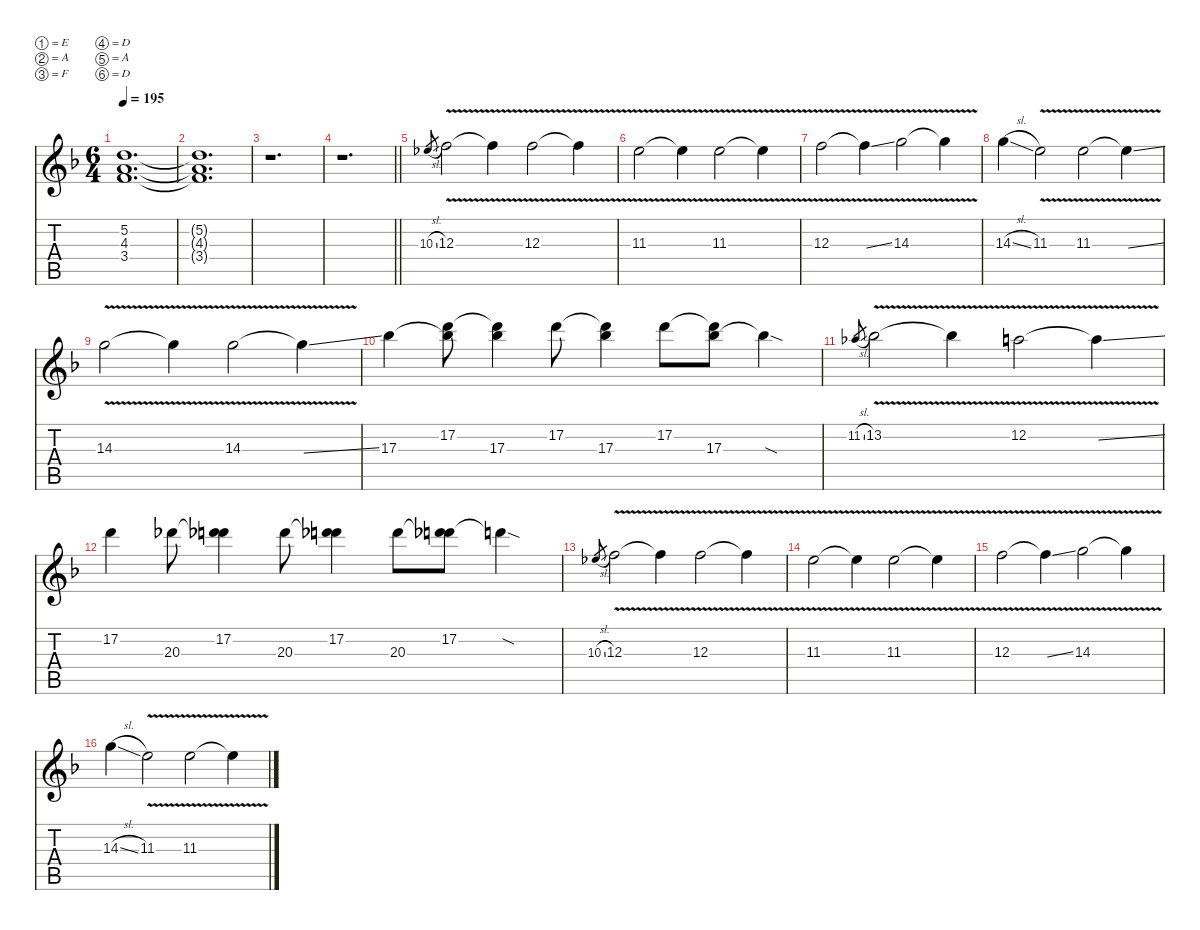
\defaultSystemsLayout 4
\hideDynamics
\bracketExtendMode nobrackets
\singleTrackTrackNamePolicy hidden
\multiTrackTrackNamePolicy hidden
\firstSystemTrackNameMode fullname
\firstSystemTrackNameOrientation horizontal
\otherSystemsTrackNameOrientation horizontal
\track ("Guitar 2" "dist.guit.") {defaultSystemsLayout 4 instrument distortionguitar}
\staff {score tabs}
\tuning (E4 A3 F3 D3 A2 D2)
\ts (6 4)
\tempo 195
\clef g2
\ks dminor
(5.2{acc forcenatural} 4.3{acc forcenatural} 3.4{acc forcenatural}).1{d dy f beam Up} |
(5.2{t acc forcenatural} 4.3{t acc forcenatural} 3.4{t acc forcenatural}).1{d beam Up} |
r.1{d beam Down} |
\barLineRight lightlight
r.1{d beam Down} |
10.3{sl acc b}.8{gr dy mf instrument distortionguitar beam Up} 12.3{v acc forcenatural}.2{dy f beam Down} 12.3{v t acc forcenatural}.4{beam Down} 12.3{v acc forcenatural}.2{beam Down} 12.3{v t acc forcenatural}.4{beam Down} |
11.3{v acc forcenatural}.2{beam Down} 11.3{v t acc forcenatural}.4{beam Down} 11.3{v acc forcenatural}.2{beam Down} 11.3{v t acc forcenatural}.4{beam Down} |
12.3{v acc forcenatural}.2{beam Down} 12.3{v ss t acc forcenatural}.4{beam Down} 14.3{v acc forcenatural}.2{beam Down} 14.3{v t acc forcenatural}.4{beam Down} |
14.3{sl acc forcenatural}.4{dy ff beam Down} 11.3{v acc forcenatural}.2{dy f beam Down} 11.3{v acc forcenatural}.2{beam Down} 11.3{v ss t acc forcenatural}.4{beam Down} |
14.3{v acc forcenatural}.2{beam Down} 14.3{v t acc forcenatural}.4{beam Down} 14.3{v acc forcenatural}.2{beam Down} 14.3{v ss t acc forcenatural}.4{beam Down} |
17.3{acc b}.4{beam Down} (17.2{acc forcenatural} 17.3{t acc b}).8{beam Down} (17.2{t acc forcenatural} 17.3{acc b}).4{beam Down} 17.2{acc forcenatural}.8{beam Down} (17.2{t acc forcenatural} 17.3{acc b}).4{beam Down} 17.2{acc forcenatural}.8{beam Down} (17.2{t acc forcenatural} 17.3{acc b}).8{beam Down} 17.3{sod t acc b}.4{beam Down} |
11.2{sl acc b}.8{gr dy mf beam Up} 13.2{v acc b}.2{dy f beam Down} 13.2{v t acc b}.4{beam Down} 12.2{v acc forcenatural}.2{beam Down} 12.2{v ss t acc forcenatural}.4{beam Down} |
17.2{acc forcenatural}.4{beam Down} 20.3{acc b}.8{beam Down} (17.2{acc forcenatural} 20.3{t acc b}).4{beam Down} 20.3{acc b}.8{beam Down} (17.2{acc forcenatural} 20.3{t acc b}).4{beam Down} 20.3{acc b}.8{beam Down} (17.2{acc forcenatural} 20.3{t acc b}).8{beam Down} 17.2{sod t acc forcenatural}.4{beam Down} |
10.3{sl acc b}.8{gr dy mf beam Up} 12.3{v acc forcenatural}.2{dy f beam Down} 12.3{v t acc forcenatural}.4{beam Down} 12.3{v acc forcenatural}.2{beam Down} 12.3{v t acc forcenatural}.4{beam Down} |
11.3{v acc forcenatural}.2{beam Down} 11.3{v t acc forcenatural}.4{beam Down} 11.3{v acc forcenatural}.2{beam Down} 11.3{v t acc forcenatural}.4{beam Down} |
12.3{v acc forcenatural}.2{beam Down} 12.3{v ss t acc forcenatural}.4{beam Down} 14.3{v acc forcenatural}.2{beam Down} 14.3{v t acc forcenatural}.4{beam Down} |
14.3{sl acc forcenatural}.4{dy ff beam Down} 11.3{v acc forcenatural}.2{dy f beam Down} 11.3{v acc forcenatural}.2{beam Down} 11.3{v ss t acc forcenatural}.4{beam Down}
